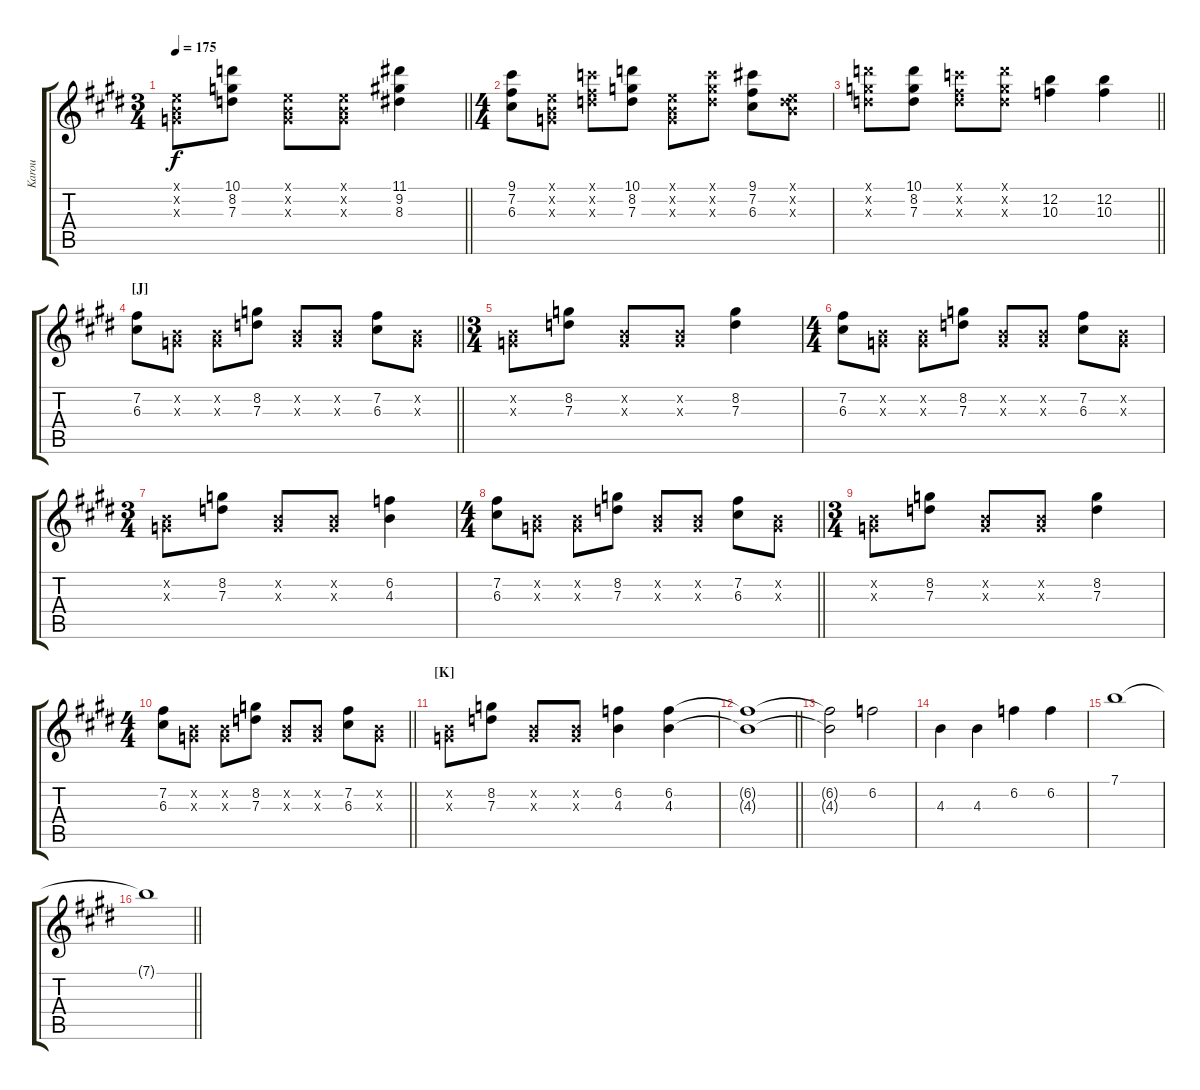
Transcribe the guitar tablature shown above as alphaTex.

\track ("Karou" "Karou") {instrument distortionguitar}
\staff {score tabs}
\tuning (E4 B3 G3 D3 A2 E2) {hide}
\ts (3 4)
\tempo 175
\clef g2
\barLineRight lightlight
\ks c#minor
(0.1{x} 0.2{x} 0.3{x}).8{dy f} (10.1 8.2 7.3).8 (0.1{x} 0.2{x} 0.3{x}).8 (0.1{x} 0.2{x} 0.3{x}).8 (11.1 9.2 8.3).4 |
\ts (4 4)
(9.1 7.2 6.3).8 (0.1{x} 0.2{x} 0.3{x}).8 (8.1{x} 7.2{x} 7.3{x}).8 (10.1 8.2 7.3).8 (0.1{x} 0.2{x} 0.3{x}).8 (8.1{x} 8.2{x} 7.3{x}).8 (9.1 7.2 6.3).8 (0.1{x} 0.2{x} 7.3{x}).8 |
\barLineRight lightlight
(10.1{x} 8.2{x} 7.3{x}).8 (10.1 8.2 7.3).8 (8.1{x} 7.2{x} 7.3{x}).8 (10.1{x} 8.2{x} 7.3{x}).8 (12.2 10.3).4 (12.2 10.3).4 |
\section ("" "[J]")
\barLineRight lightlight
(7.2 6.3).8 (0.2{x} 0.3{x}).8 (0.2{x} 0.3{x}).8 (8.2 7.3).8 (0.2{x} 0.3{x}).8 (0.2{x} 0.3{x}).8 (7.2 6.3).8 (0.2{x} 0.3{x}).8 |
\ts (3 4)
(0.2{x} 0.3{x}).8 (8.2 7.3).8 (0.2{x} 0.3{x}).8 (0.2{x} 0.3{x}).8 (8.2 7.3).4 |
\ts (4 4)
(7.2 6.3).8 (0.2{x} 0.3{x}).8 (0.2{x} 0.3{x}).8 (8.2 7.3).8 (0.2{x} 0.3{x}).8 (0.2{x} 0.3{x}).8 (7.2 6.3).8 (0.2{x} 0.3{x}).8 |
\ts (3 4)
(0.2{x} 0.3{x}).8 (8.2 7.3).8 (0.2{x} 0.3{x}).8 (0.2{x} 0.3{x}).8 (6.2 4.3).4 |
\ts (4 4)
\barLineRight lightlight
(7.2 6.3).8 (0.2{x} 0.3{x}).8 (0.2{x} 0.3{x}).8 (8.2 7.3).8 (0.2{x} 0.3{x}).8 (0.2{x} 0.3{x}).8 (7.2 6.3).8 (0.2{x} 0.3{x}).8 |
\ts (3 4)
(0.2{x} 0.3{x}).8 (8.2 7.3).8 (0.2{x} 0.3{x}).8 (0.2{x} 0.3{x}).8 (8.2 7.3).4 |
\ts (4 4)
\barLineRight lightlight
(7.2 6.3).8 (0.2{x} 0.3{x}).8 (0.2{x} 0.3{x}).8 (8.2 7.3).8 (0.2{x} 0.3{x}).8 (0.2{x} 0.3{x}).8 (7.2 6.3).8 (0.2{x} 0.3{x}).8 |
\section ("" "[K]")
(0.2{x} 0.3{x}).8 (8.2 7.3).8 (0.2{x} 0.3{x}).8 (0.2{x} 0.3{x}).8 (6.2 4.3).4 (6.2 4.3).4 |
\barLineRight lightlight
(6.2{t} 4.3{t}).1 |
(6.2{t} 4.3{t}).2 6.2.2 |
4.3.4 4.3.4 6.2.4 6.2.4 |
7.1.1 |
\barLineRight lightlight
7.1{t}.1
